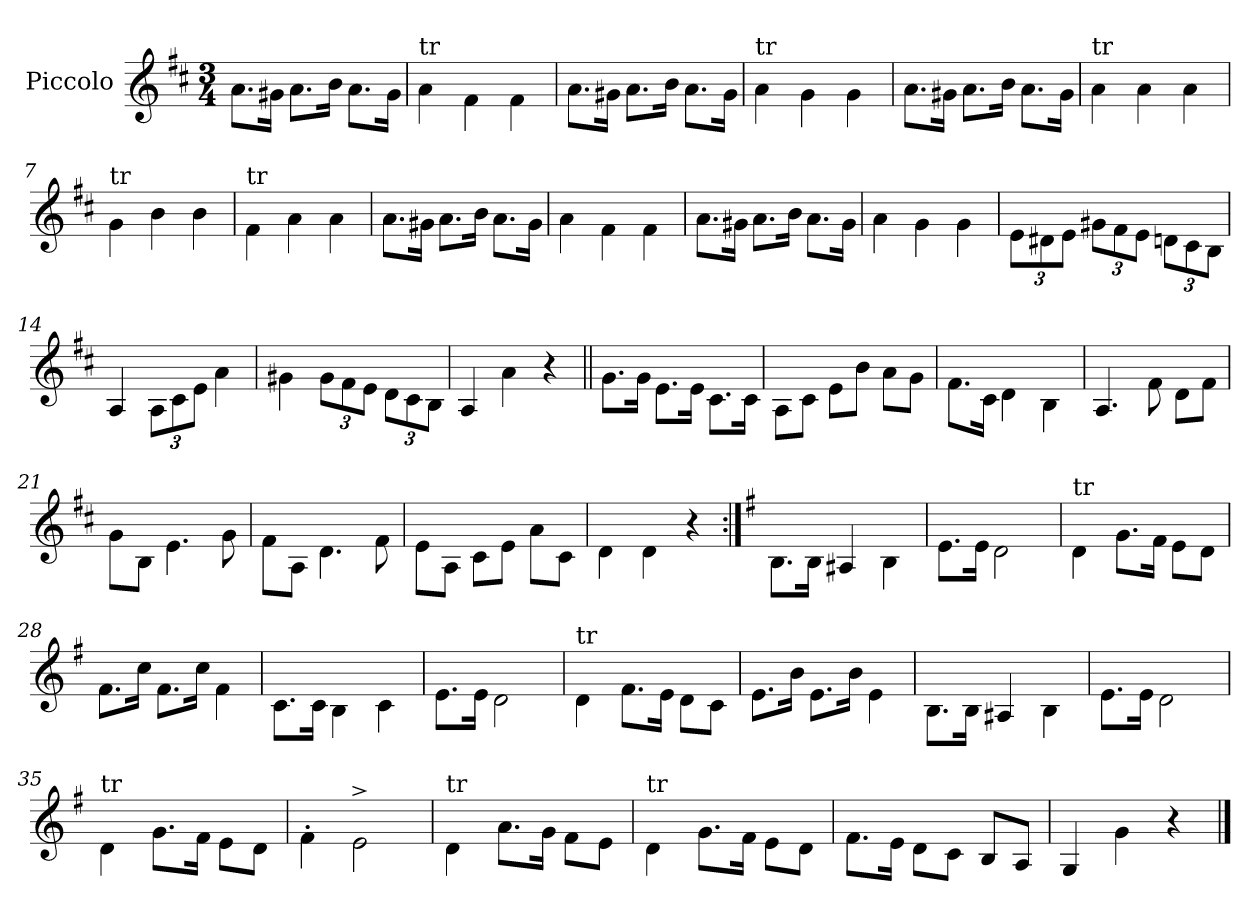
**kern
*part1
*staff1
*I"Piccolo
*I'Picc
*clefG2
*ITrd-7c-12
*k[f#c#]
*D:
*M3/4
=1
8.aa\L
16gg#X\Jk
8.aa\L
16bb\Jk
8.aa\L
16gg#\Jk
=2
!LO:TX:a:t=tr
4aa\
4ff#\
4ff#\
=3
8.aa\L
16gg#X\Jk
8.aa\L
16bb\Jk
8.aa\L
16gg#\Jk
=4
!LO:TX:a:t=tr
4aa\
4gg\
4gg\
=5
8.aa\L
16gg#X\Jk
8.aa\L
16bb\Jk
8.aa\L
16gg#\Jk
=6
!LO:TX:a:t=tr
4aa\
4aa\
4aa\
=7
!LO:TX:a:t=tr
4gg\
4bb\
4bb\
!!LO:LB:g=z
=8
!LO:TX:a:t=tr
4ff#\
4aa\
4aa\
=9
8.aa\L
16gg#X\Jk
8.aa\L
16bb\Jk
8.aa\L
16gg#\Jk
=10
4aa\
4ff#\
4ff#\
=11
8.aa\L
16gg#X\Jk
8.aa\L
16bb\Jk
8.aa\L
16gg#\Jk
=12
4aa\
4gg\
4gg\
=13
*Xbrackettup
12ee\L
12dd#X\
12ee\J
12gg#X\L
12ff#\
12ee\J
12ddn\L
12cc#\
12b\J
=14
4a/
12a\L
12cc#\
12ee\J
4aa\
!!LO:LB:g=z
=15
4gg#X\
12gg#\L
12ff#\
12ee\J
12dd\L
12cc#\
12b\J
=16
4a/
4aa\
4r
=17||
8.gg\L
16gg\Jk
8.ee\L
16ee\Jk
8.cc#\L
16cc#\Jk
=18
8a\L
8cc#\J
8ee\L
8bb\J
8aa\L
8gg\J
=19
8.ff#\L
16cc#\Jk
4dd\
4b\
=20
4.a/
8ff#\
8dd\L
8ff#\J
=21
8gg\L
8b\J
4.ee\
8gg\
=22
8ff#\L
8a\J
4.dd\
8ff#\
!!LO:LB:g=z
=23
8ee\L
8a\J
8cc#\L
8ee\J
8aa\L
8cc#\J
=24
4dd\
4dd\
4r
=25:|!
*k[f#]
*G:
8.b\L
16b\Jk
4a#X/
4b\
=26
8.ee\L
16ee\Jk
2dd\
=27
!LO:TX:a:t=tr
4dd\
8.gg\L
16ff#\Jk
8ee\L
8dd\J
=28
8.ff#\L
16ccc\Jk
8.ff#\L
16ccc\Jk
4ff#\
=29
8.cc\L
16cc\Jk
4b\
4cc\
=30
8.ee\L
16ee\Jk
2dd\
!!LO:LB:g=z
=31
!LO:TX:a:t=tr
4dd\
8.ff#\L
16ee\Jk
8dd\L
8cc\J
=32
8.ee\L
16bb\Jk
8.ee\L
16bb\Jk
4ee\
=33
8.b\L
16b\Jk
4a#X/
4b\
=34
8.ee\L
16ee\Jk
2dd\
=35
!LO:TX:a:t=tr
4dd\
8.gg\L
16ff#\Jk
8ee\L
8dd\J
=36
4ff#'\
2ee^\
=37
!LO:TX:a:t=tr
4dd\
8.aa\L
16gg\Jk
8ff#\L
8ee\J
=38
!LO:TX:a:t=tr
4dd\
8.gg\L
16ff#\Jk
8ee\L
8dd\J
!!LO:LB:g=z
=39
8.ff#\L
16ee\Jk
8dd\L
8cc\J
8b/L
8a/J
=40
4g/
4gg\
4r
==
*-
